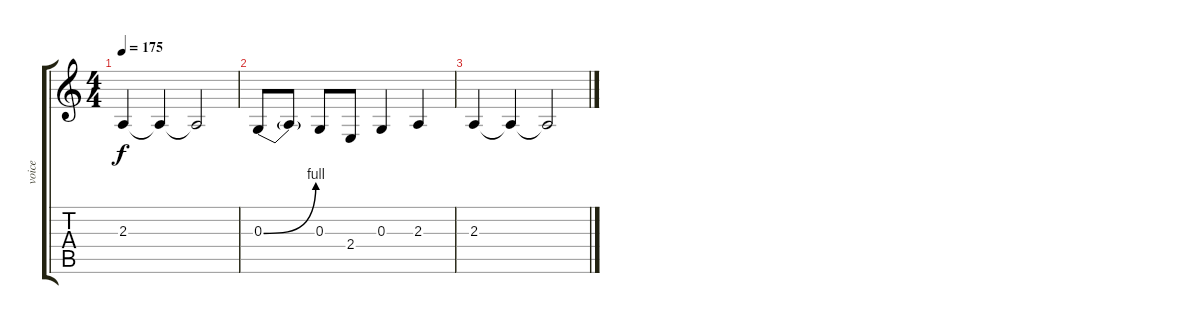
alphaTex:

\track ("voice" "voice") {instrument brasssection}
\staff {score tabs}
\tuning (E4 B3 G3 D3 A2 E2) {hide}
\ts (4 4)
\tempo 175
\clef g2
\ks c
2.3.4{dy f} 2.3{t}.4 2.3{t}.2 |
0.3{be (bend 0 0 60 4)}.8 0.3{t}.8 0.3.8 2.4.8 0.3.4 2.3.4 |
2.3.4 2.3{t}.4 2.3{t}.2
